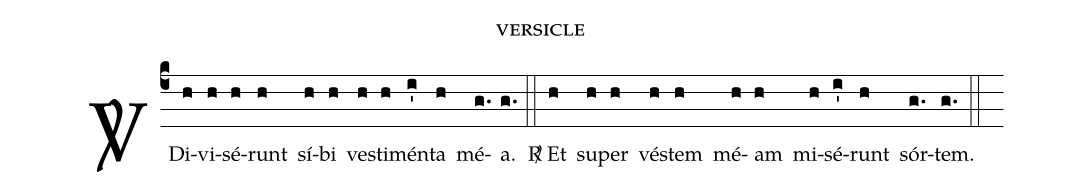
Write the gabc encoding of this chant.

name: versicle;
%%
(c4)<sp>V/</sp>~D{i}(h)vi(h)sé(h)runt(h) sí(h)bi(h) ve(h)sti(h)mén(i')ta(h) mé(g.)a.(g.) (::)
<sp>R/</sp>~Et(h) su(h)per(h) vé(h)stem(h) mé(h)am(h) mi(h)sé(i')runt(h) sór(g.)tem.(g.) (::)
